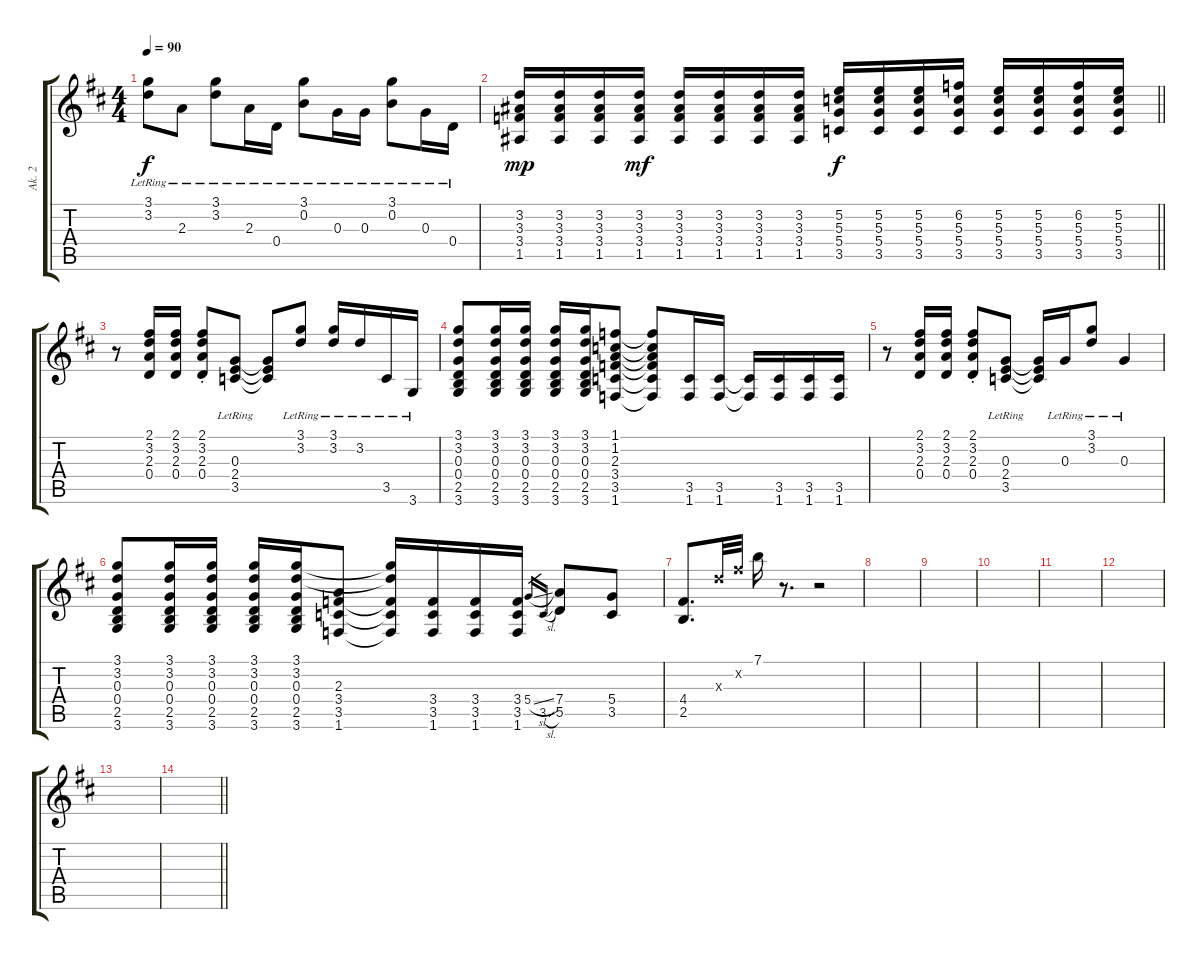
\track ("Ak. 2" "Ak. 2") {instrument acousticguitarsteel}
\staff {score tabs}
\tuning (E4 B3 G3 D3 A2 E2) {hide}
\ts (4 4)
\tempo 90
\clef g2
\ks d
(3.1{lr} 3.2{lr}).8{dy f} 2.3{lr}.8 (3.1{lr} 3.2{lr}).8 2.3{lr}.16 0.4{lr}.16 (3.1{lr} 0.2{lr}).8 0.3{lr}.16 0.3{lr}.16 (3.1{lr} 0.2{lr}).8 0.3{lr}.16 0.4{lr}.16 |
\barLineRight lightlight
(3.2 3.3 3.4 1.5).16{dy mp} (3.2 3.3 3.4 1.5).16 (3.2 3.3 3.4 1.5).16 (3.2 3.3 3.4 1.5).16{dy mf} (3.2 3.3 3.4 1.5).16 (3.2 3.3 3.4 1.5).16 (3.2 3.3 3.4 1.5).16 (3.2 3.3 3.4 1.5).16 (5.2 5.3 5.4 3.5).16{dy f} (5.2 5.3 5.4 3.5).16 (5.2 5.3 5.4 3.5).16 (6.2 5.3 5.4 3.5).16 (5.2 5.3 5.4 3.5).16 (5.2 5.3 5.4 3.5).16 (6.2 5.3 5.4 3.5).16 (5.2 5.3 5.4 3.5).16 |
r.8 (2.1 3.2 2.3 0.4).16 (2.1 3.2 2.3 0.4).16 (2.1{st} 3.2{st} 2.3{st} 0.4{st}).8 (0.3{lr} 2.4{lr} 3.5{lr}).8 (0.3{t} 2.4{t} 3.5{t}).8 (3.1{lr} 3.2{lr}).8 (3.1{lr} 3.2{lr}).16 3.2{lr}.16 3.5{lr}.16 3.6{lr}.16 |
(3.1 3.2 0.3 0.4 2.5 3.6).8 (3.1 3.2 0.3 0.4 2.5 3.6).16 (3.1 3.2 0.3 0.4 2.5 3.6).16 (3.1 3.2 0.3 0.4 2.5 3.6).16 (3.1 3.2 0.3 0.4 2.5 3.6).16 (1.1 1.2 2.3 3.4 3.5 1.6).8 (1.1{t} 1.2{t} 2.3{t} 3.4{t} 3.5{t} 1.6{t}).8 (3.5 1.6).16 (3.5 1.6).16 (3.5{t} 1.6{t}).16 (3.5 1.6).16 (3.5 1.6).16 (3.5 1.6).16 |
r.8 (2.1 3.2 2.3 0.4).16 (2.1 3.2 2.3 0.4).16 (2.1{st} 3.2{st} 2.3{st} 0.4{st}).8 (0.3{lr} 2.4{lr} 3.5{lr}).8 (0.3{t} 2.4{t} 3.5{t}).16 0.3{lr}.16 (3.1{lr} 3.2{lr}).8 0.3{lr}.4 |
(3.1 3.2 0.3 0.4 2.5 3.6).8 (3.1 3.2 0.3 0.4 2.5 3.6).16 (3.1 3.2 0.3 0.4 2.5 3.6).16 (3.1 3.2 0.3 0.4 2.5 3.6).16 (3.1 3.2 0.3 0.4 2.5 3.6).16 (2.3 3.4 3.5 1.6).8 (3.1{t} 3.2{t} 3.4{t} 3.5{t} 1.6{t}).16 (3.4 3.5 1.6).16 (3.4 3.5 1.6).16 (3.4 3.5 1.6).16 5.4{sl}.16{gr} 3.5{sl}.16{gr} (7.4 5.5).8 (5.4 3.5).8 |
(4.4 2.5).8{d} 7.3{x}.32 7.2{x}.32 7.1.16 r.8{d} r.2 |
|
|
|
|
|
|
\barLineRight lightlight
